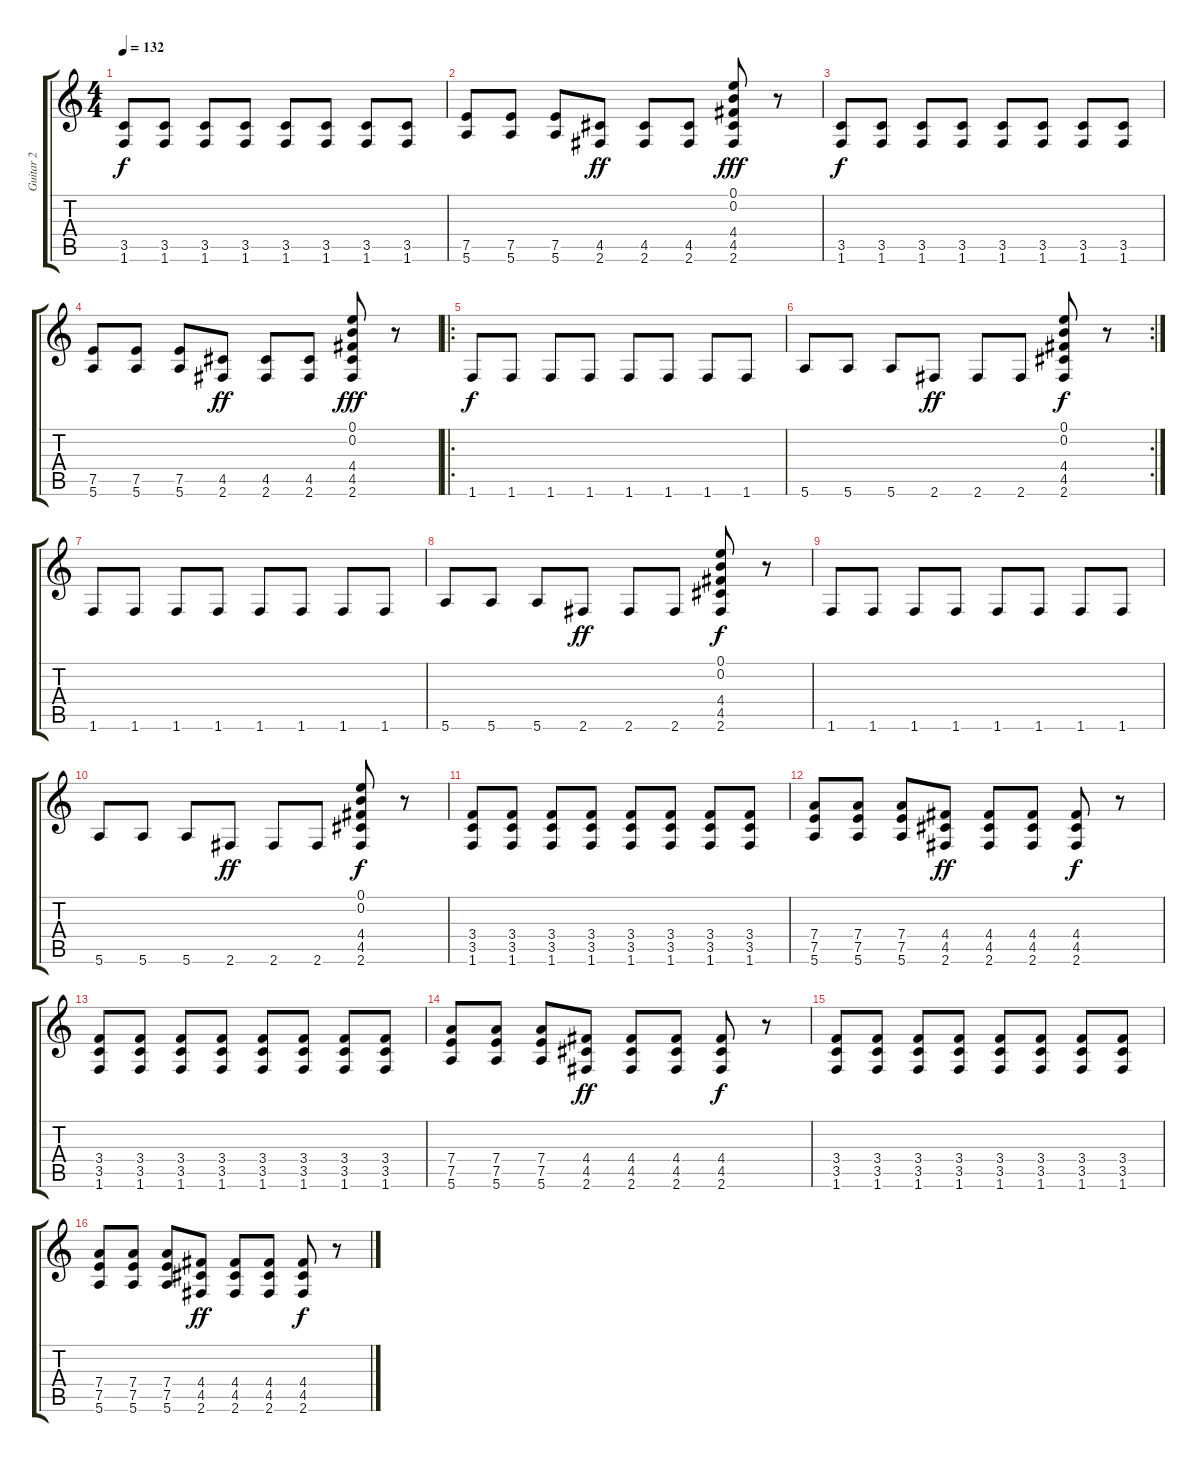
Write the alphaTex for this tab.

\track ("Guitar 2" "Guitar 2") {instrument electricguitarclean}
\staff {score tabs}
\tuning (E4 B3 G3 D3 A2 E2) {hide}
\ts (4 4)
\tempo 132
\clef g2
\ks c
(3.5 1.6).8{dy f} (3.5 1.6).8 (3.5 1.6).8 (3.5 1.6).8 (3.5 1.6).8 (3.5 1.6).8 (3.5 1.6).8 (3.5 1.6).8 |
(7.5 5.6).8 (7.5 5.6).8 (7.5 5.6).8 (4.5 2.6).8{dy ff} (4.5 2.6).8 (4.5 2.6).8 (0.1 0.2 4.4 4.5 2.6).8{dy fff} r.8 |
(3.5 1.6).8{dy f} (3.5 1.6).8 (3.5 1.6).8 (3.5 1.6).8 (3.5 1.6).8 (3.5 1.6).8 (3.5 1.6).8 (3.5 1.6).8 |
(7.5 5.6).8 (7.5 5.6).8 (7.5 5.6).8 (4.5 2.6).8{dy ff} (4.5 2.6).8 (4.5 2.6).8 (0.1 0.2 4.4 4.5 2.6).8{dy fff} r.8 |
\ro
1.6.8{dy f instrument electricguitarmuted} 1.6.8 1.6.8 1.6.8 1.6.8 1.6.8 1.6.8 1.6.8 |
\rc 2
5.6.8 5.6.8 5.6.8 2.6.8{dy ff instrument electricguitarclean} 2.6.8 2.6.8 (0.1 0.2 4.4 4.5 2.6).8{dy f} r.8 |
1.6.8{instrument electricguitarmuted} 1.6.8 1.6.8 1.6.8 1.6.8 1.6.8 1.6.8 1.6.8 |
5.6.8 5.6.8 5.6.8 2.6.8{dy ff instrument electricguitarclean} 2.6.8 2.6.8 (0.1 0.2 4.4 4.5 2.6).8{dy f} r.8 |
1.6.8{instrument electricguitarmuted} 1.6.8 1.6.8 1.6.8 1.6.8 1.6.8 1.6.8 1.6.8 |
5.6.8 5.6.8 5.6.8 2.6.8{dy ff instrument electricguitarclean} 2.6.8 2.6.8 (0.1 0.2 4.4 4.5 2.6).8{dy f} r.8 |
(3.4 3.5 1.6).8{volume 13 instrument overdrivenguitar} (3.4 3.5 1.6).8 (3.4 3.5 1.6).8 (3.4 3.5 1.6).8 (3.4 3.5 1.6).8 (3.4 3.5 1.6).8 (3.4 3.5 1.6).8 (3.4 3.5 1.6).8 |
(7.4 7.5 5.6).8 (7.4 7.5 5.6).8 (7.4 7.5 5.6).8 (4.4 4.5 2.6).8{dy ff} (4.4 4.5 2.6).8 (4.4 4.5 2.6).8 (4.4 4.5 2.6).8{dy f} r.8 |
(3.4 3.5 1.6).8{volume 13 instrument overdrivenguitar} (3.4 3.5 1.6).8 (3.4 3.5 1.6).8 (3.4 3.5 1.6).8 (3.4 3.5 1.6).8 (3.4 3.5 1.6).8 (3.4 3.5 1.6).8 (3.4 3.5 1.6).8 |
(7.4 7.5 5.6).8 (7.4 7.5 5.6).8 (7.4 7.5 5.6).8 (4.4 4.5 2.6).8{dy ff} (4.4 4.5 2.6).8 (4.4 4.5 2.6).8 (4.4 4.5 2.6).8{dy f} r.8 |
(3.4 3.5 1.6).8{volume 13 instrument overdrivenguitar} (3.4 3.5 1.6).8 (3.4 3.5 1.6).8 (3.4 3.5 1.6).8 (3.4 3.5 1.6).8 (3.4 3.5 1.6).8 (3.4 3.5 1.6).8 (3.4 3.5 1.6).8 |
(7.4 7.5 5.6).8 (7.4 7.5 5.6).8 (7.4 7.5 5.6).8 (4.4 4.5 2.6).8{dy ff} (4.4 4.5 2.6).8 (4.4 4.5 2.6).8 (4.4 4.5 2.6).8{dy f} r.8
